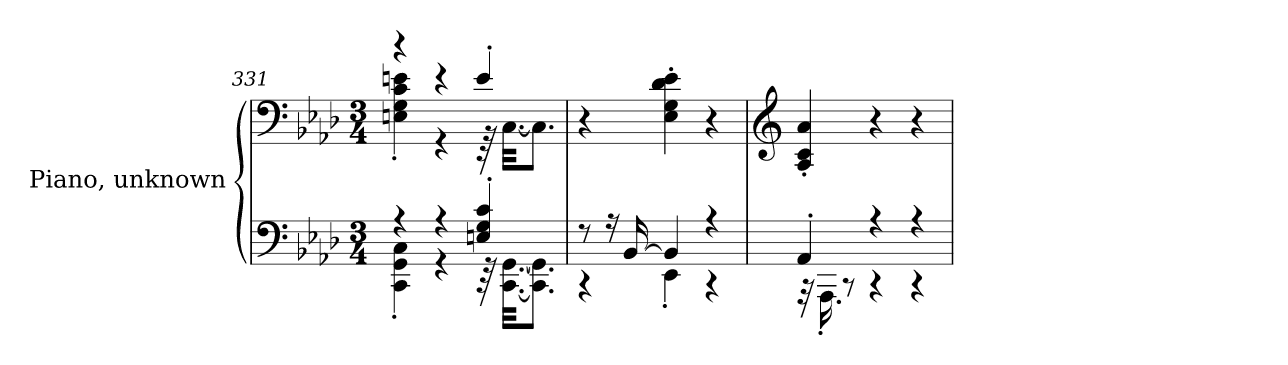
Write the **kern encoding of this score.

**kern	**kern
*part1	*part1
*staff2	*staff1
*I"Piano, unknown	*
*I'Pno.	*
*clefF4	*clefF4
*k[b-e-a-d-]	*k[b-e-a-d-]
*M3/4	*M3/4
=331	=331
*^	*^
4r	4CC\' 4GG\' 4C\'	4r	4En\' 4G\' 4c\' 4en\'
4r	4r	4r	4r
4En/' 4G/' 4c/'	64r	4e'/	64r
.	[32.CC\ [32.GG\KKL	.	[32.C\KKL
.	8.CC\] 8.GG\]J	.	8.C\J]
*	*	*v	*v
=332	=332	=332
8r	4r	4r
16r	.	.
[16BB-/	.	.
4BB-/]	4EE-'\	4E-\' 4G\' 4d-\' 4e-\'
4r	4r	4r
!!LO:LB:g=z
=333	=333	=333
*	*	*clefG2
4AA-'/	32r	4A-/' 4c/' 4a-/'
.	16.AAA-'\	.
.	8r	.
4r	4r	4r
4r	4r	4r
*v	*v	*
=	=
*-	*-
